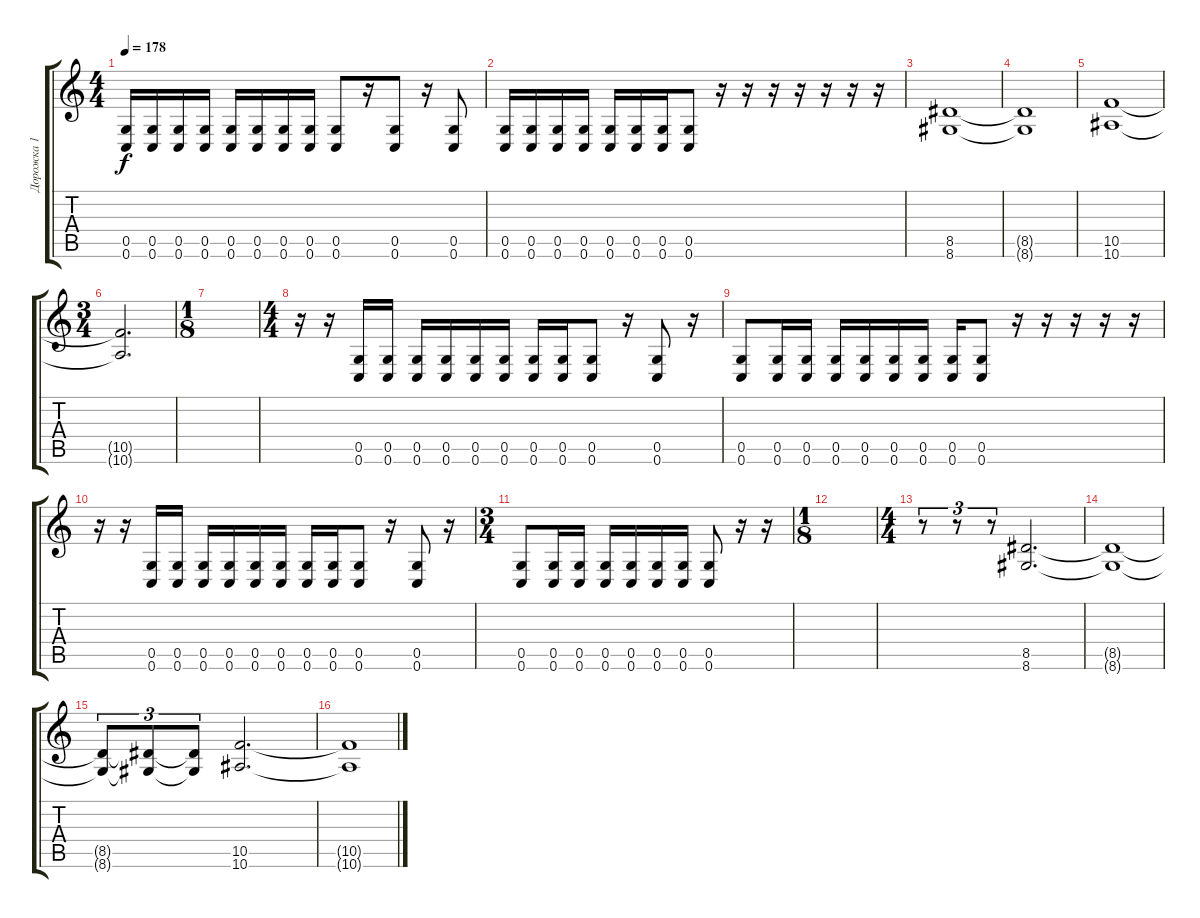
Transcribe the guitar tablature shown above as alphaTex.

\track ("Дорожка 1" "Дорожка 1") {instrument distortionguitar}
\staff {score tabs}
\tuning (D4 A3 F3 C3 G2 C2) {hide}
\ts (4 4)
\tempo 178
\clef g2
\ks c
(0.5 0.6).16{dy f volume 16 instrument distortionguitar} (0.5 0.6).16 (0.5 0.6).16 (0.5 0.6).16 (0.5 0.6).16 (0.5 0.6).16 (0.5 0.6).16 (0.5 0.6).16 (0.5 0.6).8 r.16 (0.5 0.6).8 r.16 (0.5 0.6).8 |
(0.5 0.6).16 (0.5 0.6).16 (0.5 0.6).16 (0.5 0.6).16 (0.5 0.6).16 (0.5 0.6).16 (0.5 0.6).16 (0.5 0.6).8 r.16 r.16 r.16 r.16{volume 16 instrument distortionguitar} r.16 r.16 r.16 |
(8.5 8.6).1 |
(8.5{t} 8.6{t}).1 |
(10.5 10.6).1 |
\ts (3 4)
(10.5{t} 10.6{t}).2{d} |
\ts (1 8)
|
\ts (4 4)
r.16{volume 16 instrument distortionguitar} r.16 (0.5 0.6).16 (0.5 0.6).16 (0.5 0.6).16 (0.5 0.6).16 (0.5 0.6).16 (0.5 0.6).16 (0.5 0.6).16 (0.5 0.6).16 (0.5 0.6).8 r.16 (0.5 0.6).8 r.16 |
(0.5 0.6).8 (0.5 0.6).16 (0.5 0.6).16 (0.5 0.6).16 (0.5 0.6).16 (0.5 0.6).16 (0.5 0.6).16 (0.5 0.6).16 (0.5 0.6).8{volume 16 instrument distortionguitar} r.16 r.16 r.16 r.16 r.16 |
r.16{volume 16 instrument distortionguitar} r.16 (0.5 0.6).16 (0.5 0.6).16 (0.5 0.6).16 (0.5 0.6).16 (0.5 0.6).16 (0.5 0.6).16 (0.5 0.6).16 (0.5 0.6).16 (0.5 0.6).8 r.16 (0.5 0.6).8 r.16 |
\ts (3 4)
(0.5 0.6).8 (0.5 0.6).16 (0.5 0.6).16 (0.5 0.6).16 (0.5 0.6).16 (0.5 0.6).16 (0.5 0.6).16 (0.5 0.6).8 r.16 r.16 |
\ts (1 8)
|
\ts (4 4)
r.8{tu (3 2)} r.8{tu (3 2)} r.8{tu (3 2)} (8.5 8.6).2{d} |
(8.5{t} 8.6{t}).1 |
(8.5{t} 8.6{t}).8{tu (3 2)} (8.5{t} 8.6{t}).8{tu (3 2)} (8.5{t} 8.6{t}).8{tu (3 2)} (10.5 10.6).2{d} |
(10.5{t} 10.6{t}).1
